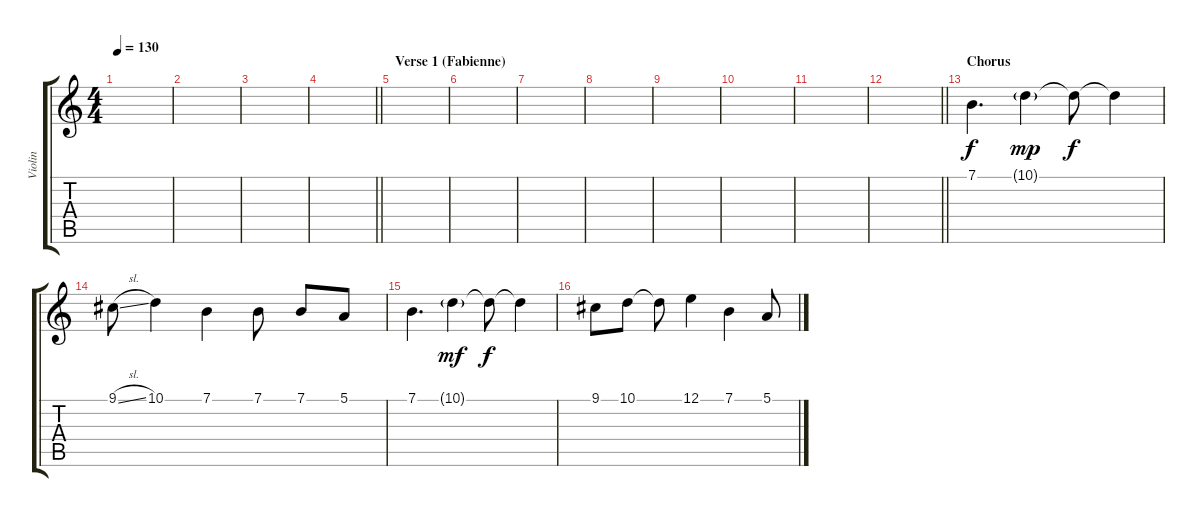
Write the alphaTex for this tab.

\track ("Violin" "Violin") {instrument violin}
\staff {score tabs}
\tuning (E4 B3 G3 D3 A2 E2) {hide}
\ts (4 4)
\tempo 130
\clef g2
\ks c
|
|
|
\barLineRight lightlight
|
\section ("" "Verse 1 (Fabienne)")
|
|
|
|
|
|
|
\barLineRight lightlight
|
\section ("" "Chorus ")
7.1.4{d} 10.1{g}.4{dy mp} 10.1{t}.8{dy f} 10.1{t}.4 |
9.1{sl}.8 10.1.4 7.1.4 7.1.8 7.1.8 5.1.8 |
7.1.4{d} 10.1{g}.4{dy mf} 10.1{t}.8{dy f} 10.1{t}.4 |
9.1.8 10.1.8 10.1{t}.8 12.1.4 7.1.4 5.1.8
